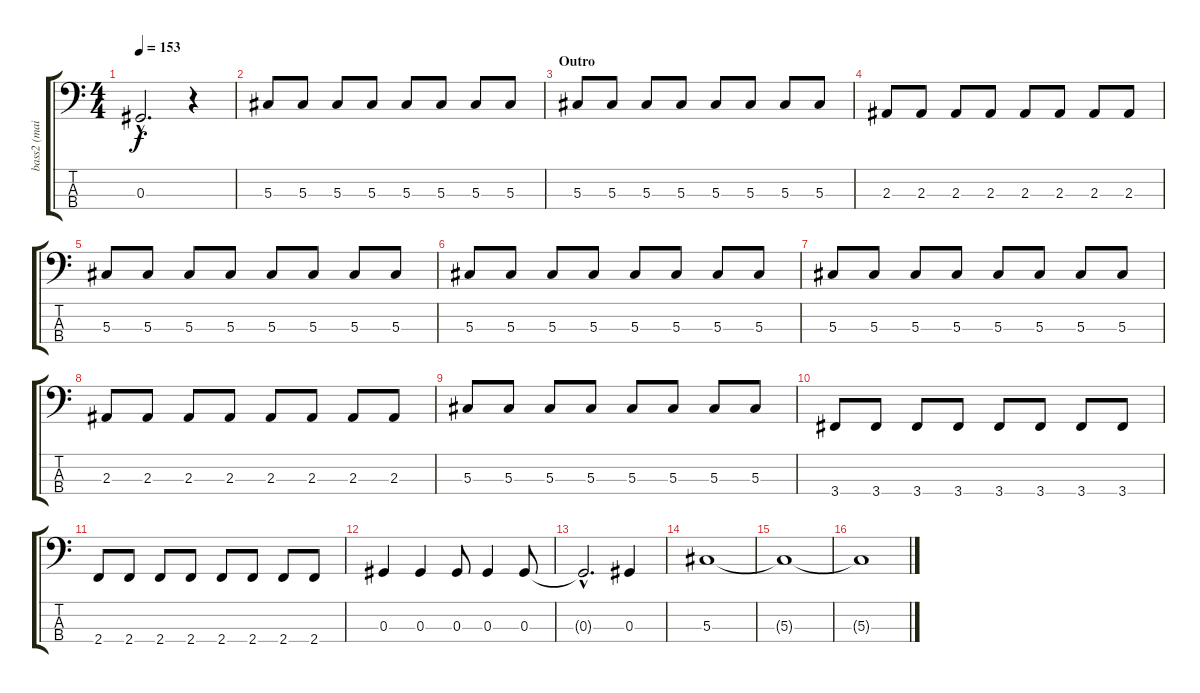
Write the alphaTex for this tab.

\track ("bass2 (main)" "bass2 (mai") {instrument electricbasspick}
\staff {score tabs}
\tuning (Gb2 Db2 Ab1 Eb1) {hide}
\ts (4 4)
\tempo 153
\clef f4
\ks c
0.3{hac t}.2{d dy f volume 7} r.4 |
5.3.8{volume 9} 5.3.8 5.3.8 5.3.8 5.3.8 5.3.8 5.3.8 5.3.8 |
\section ("" "Outro")
5.3.8 5.3.8 5.3.8 5.3.8 5.3.8 5.3.8 5.3.8 5.3.8 |
2.3.8 2.3.8 2.3.8 2.3.8 2.3.8 2.3.8 2.3.8 2.3.8 |
5.3.8 5.3.8 5.3.8 5.3.8 5.3.8 5.3.8 5.3.8 5.3.8 |
5.3.8 5.3.8 5.3.8 5.3.8 5.3.8 5.3.8 5.3.8 5.3.8 |
5.3.8 5.3.8 5.3.8 5.3.8 5.3.8 5.3.8 5.3.8 5.3.8 |
2.3.8 2.3.8 2.3.8 2.3.8 2.3.8 2.3.8 2.3.8 2.3.8 |
5.3.8 5.3.8 5.3.8 5.3.8 5.3.8 5.3.8 5.3.8 5.3.8 |
3.4.8 3.4.8 3.4.8 3.4.8 3.4.8 3.4.8 3.4.8 3.4.8 |
2.4.8 2.4.8 2.4.8 2.4.8 2.4.8 2.4.8 2.4.8 2.4.8 |
0.3.4 0.3.4 0.3.8 0.3.4 0.3.8 |
0.3{hac t}.2{d} 0.3.4 |
5.3.1 |
5.3{t}.1 |
5.3{t}.1{volume 2}
